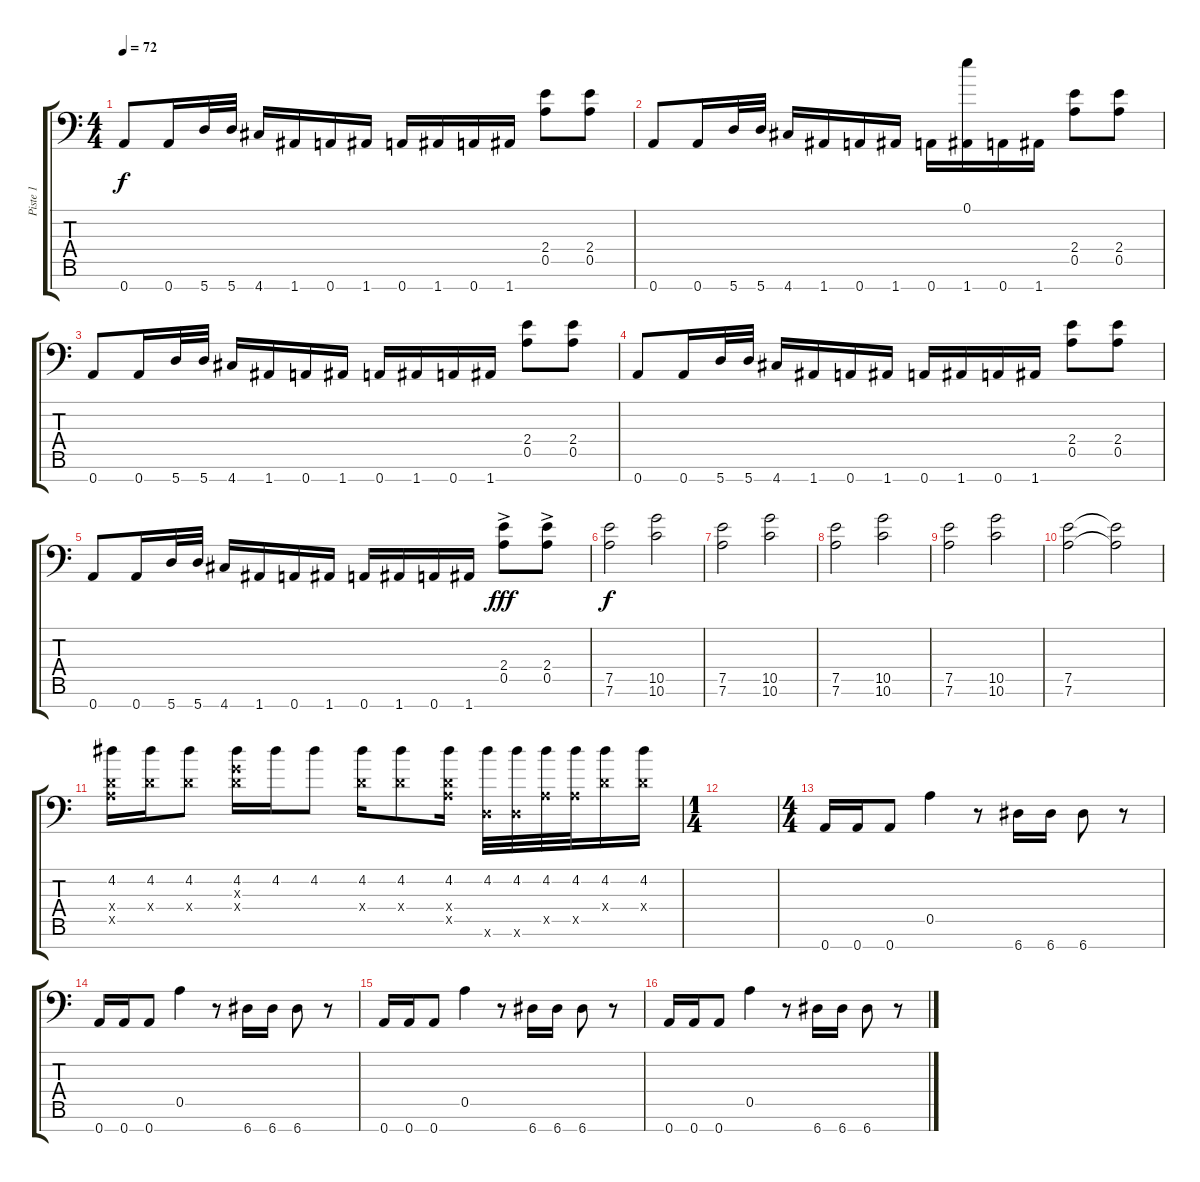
\track ("Piste 1" "Piste 1") {instrument electricguitarmuted}
\staff {score tabs}
\tuning (E4 B3 G3 D3 A2 D2 A1) {hide}
\ts (4 4)
\tempo 72
\clef f4
\ks c
0.7.8{dy f volume 16 instrument overdrivenguitar} 0.7.16 5.7.32 5.7.32 4.7.16 1.7.16 0.7.16 1.7.16 0.7.16 1.7.16 0.7.16 1.7.16 (2.4 0.5).8 (2.4 0.5).8 |
0.7.8{volume 16 instrument overdrivenguitar} 0.7.16 5.7.32 5.7.32 4.7.16 1.7.16 0.7.16 1.7.16 0.7.16 (0.1 1.7).16 0.7.16 1.7.16 (2.4 0.5).8 (2.4 0.5).8 |
0.7.8{volume 16 instrument overdrivenguitar} 0.7.16 5.7.32 5.7.32 4.7.16 1.7.16 0.7.16 1.7.16 0.7.16 1.7.16 0.7.16 1.7.16 (2.4 0.5).8 (2.4 0.5).8 |
0.7.8{volume 16 instrument overdrivenguitar} 0.7.16 5.7.32 5.7.32 4.7.16 1.7.16 0.7.16 1.7.16 0.7.16 1.7.16 0.7.16 1.7.16 (2.4 0.5).8 (2.4 0.5).8 |
0.7.8{volume 16 instrument overdrivenguitar} 0.7.16 5.7.32 5.7.32 4.7.16 1.7.16 0.7.16 1.7.16 0.7.16 1.7.16 0.7.16 1.7.16 (2.4{ac} 0.5).8{dy fff} (2.4{ac} 0.5).8 |
(7.5 7.6).2{dy f} (10.5 10.6).2 |
(7.5 7.6).2 (10.5 10.6).2 |
(7.5 7.6).2 (10.5 10.6).2 |
(7.5 7.6).2 (10.5 10.6).2 |
(7.5 7.6).2{instrument overdrivenguitar} (7.5{t} 7.6{t}).2 |
(4.2 0.4{x} 0.5{x}).16 (4.2 0.4{x}).16 (4.2 0.4{x}).8 (4.2 0.3{x} 0.4{x}).16 4.2.16 4.2.8 (4.2 0.4{x}).16 (4.2 0.4{x}).8 (4.2 0.4{x} 0.5{x}).16 (4.2 0.6{x}).32 (4.2 0.6{x}).32 (4.2 0.5{x}).32 (4.2 0.5{x}).32 (4.2 0.4{x}).16 (4.2 0.4{x}).16 |
\ts (1 4)
|
\ts (4 4)
0.7.16{balance 16} 0.7.16 0.7.8 0.5.4 r.8 6.7.16 6.7.16 6.7.8 r.8 |
0.7.16{balance 16} 0.7.16 0.7.8 0.5.4 r.8 6.7.16 6.7.16 6.7.8 r.8 |
0.7.16{balance 16} 0.7.16 0.7.8 0.5.4 r.8 6.7.16 6.7.16 6.7.8 r.8 |
0.7.16{balance 16} 0.7.16 0.7.8 0.5.4 r.8 6.7.16 6.7.16 6.7.8 r.8
